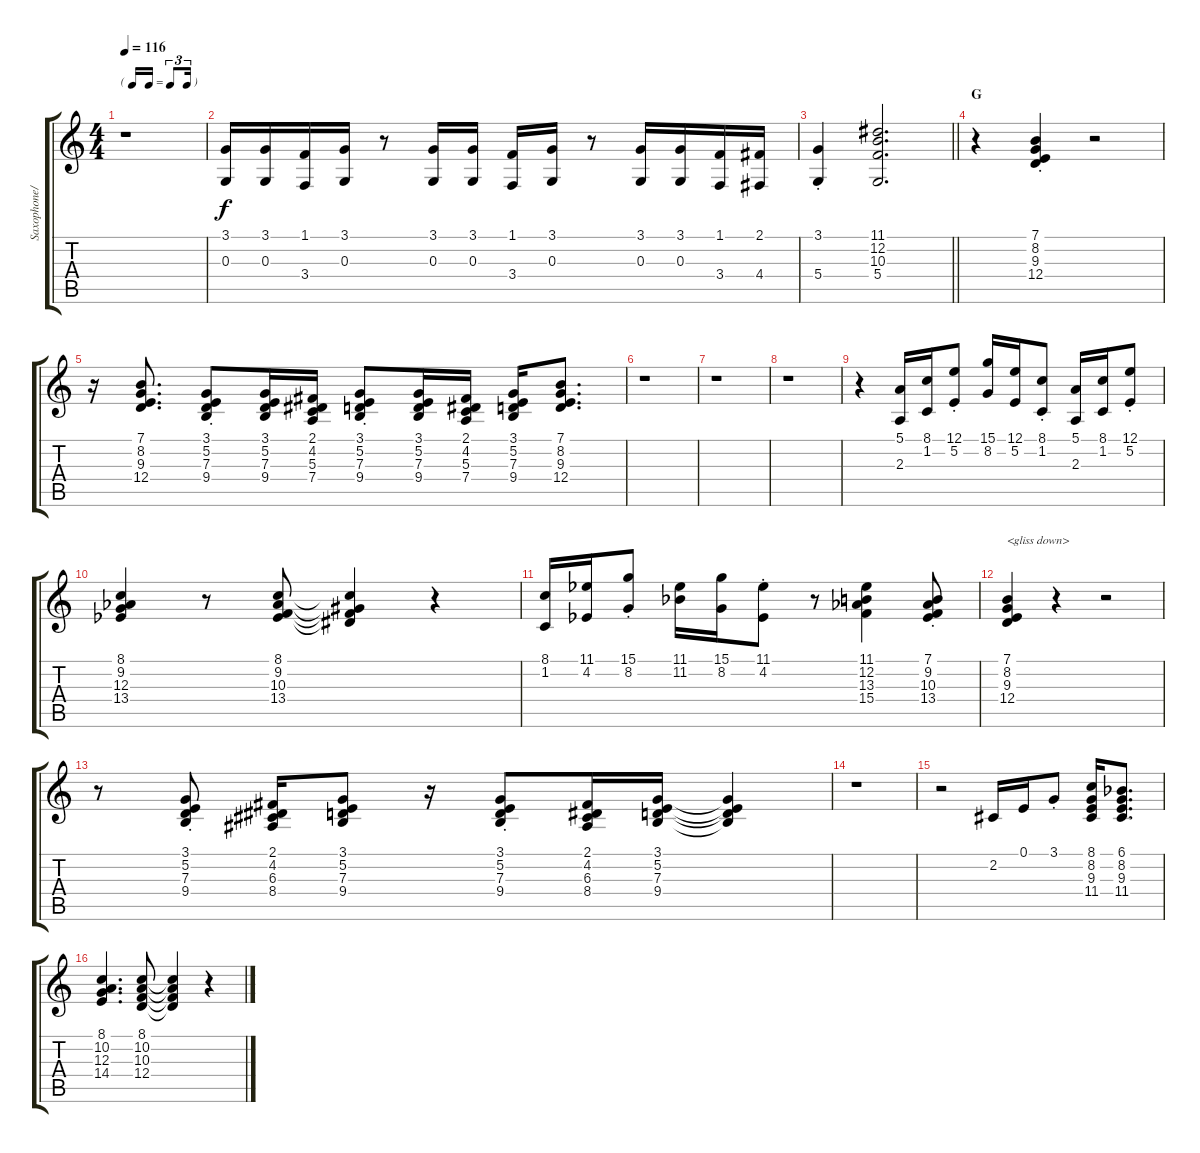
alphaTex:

\track ("Saxophone/Flute" "Saxophone/") {instrument flute}
\staff {score tabs}
\tuning (E4 B3 G3 D3 A2 E2) {hide}
\ts (4 4)
\tf triplet16th
\tempo 116
\clef g2
\ks c
r.1{dy f} |
(3.1 0.3).16 (3.1 0.3).16 (1.1 3.4).16 (3.1 0.3).16 r.8 (3.1 0.3).16 (3.1 0.3).16 (1.1 3.4).16 (3.1 0.3).16 r.8 (3.1 0.3).16 (3.1 0.3).16 (1.1 3.4).16 (2.1 4.4).16 |
\barLineRight lightlight
(3.1{st} 5.4{st}).4 (11.1 12.2 10.3 5.4).2{d} |
\section ("" "G")
r.4 (7.1{st} 8.2{st} 9.3{st} 12.4{st}).4 r.2 |
r.16 (7.1 8.2 9.3 12.4).8{d} (3.1{st} 5.2{st} 7.3{st} 9.4{st}).8 (3.1 5.2 7.3 9.4).16 (2.1 4.2 5.3 7.4).16 (3.1{st} 5.2{st} 7.3{st} 9.4{st}).8 (3.1 5.2 7.3 9.4).16 (2.1 4.2 5.3 7.4).16 (3.1 5.2 7.3 9.4).16 (7.1 8.2 9.3 12.4).8{d} |
r.1 |
r.1 |
r.1 |
r.4 (5.1 2.3).16 (8.1 1.2).16 (12.1{st} 5.2{st}).8 (15.1 8.2).16 (12.1 5.2).16 (8.1{st} 1.2{st}).8 (5.1 2.3).16 (8.1 1.2).16 (12.1{st} 5.2{st}).8 |
(8.1 9.2{acc b} 12.3 13.4{acc b}).4 r.8 (8.1 9.2{acc b} 10.3 13.4{acc b}).8 (8.1{t} 9.2{t} 10.3{t} 13.4{t}).4 r.4 |
(8.1 1.2).16 (11.1{acc b} 4.2{acc b}).16 (15.1{st} 8.2{st}).8 (11.1{acc b} 11.2{acc b}).16 (15.1 8.2).16 (11.1{st acc b} 4.2{st acc b}).8 r.8 (11.1{acc b} 12.2 13.3{acc b} 15.4).4 (7.1{st} 9.2{st acc b} 10.3{st} 13.4{st acc b}).8 |
(7.1 8.2 9.3 12.4).4{txt "<gliss down>"} r.4 r.2 |
r.8 (3.1{st} 5.2{st} 7.3{st} 9.4{st}).8 (2.1 4.2 6.3 8.4).16 (3.1 5.2 7.3 9.4).8 r.16 (3.1{st} 5.2{st} 7.3{st} 9.4{st}).8 (2.1 4.2 6.3 8.4).16 (3.1 5.2 7.3 9.4).16 (3.1{t} 5.2{t} 7.3{t} 9.4{t}).4 |
r.1 |
r.2 2.2.16 0.1.16 3.1{st}.8 (8.1 8.2 9.3 11.4).16 (6.1{acc b} 8.2 9.3 11.4).8{d} |
(8.1 10.2 12.3 14.4).4{d} (8.1 10.2 10.3 12.4).8 (8.1{t} 10.2{t} 10.3{t} 12.4{t}).4 r.4
